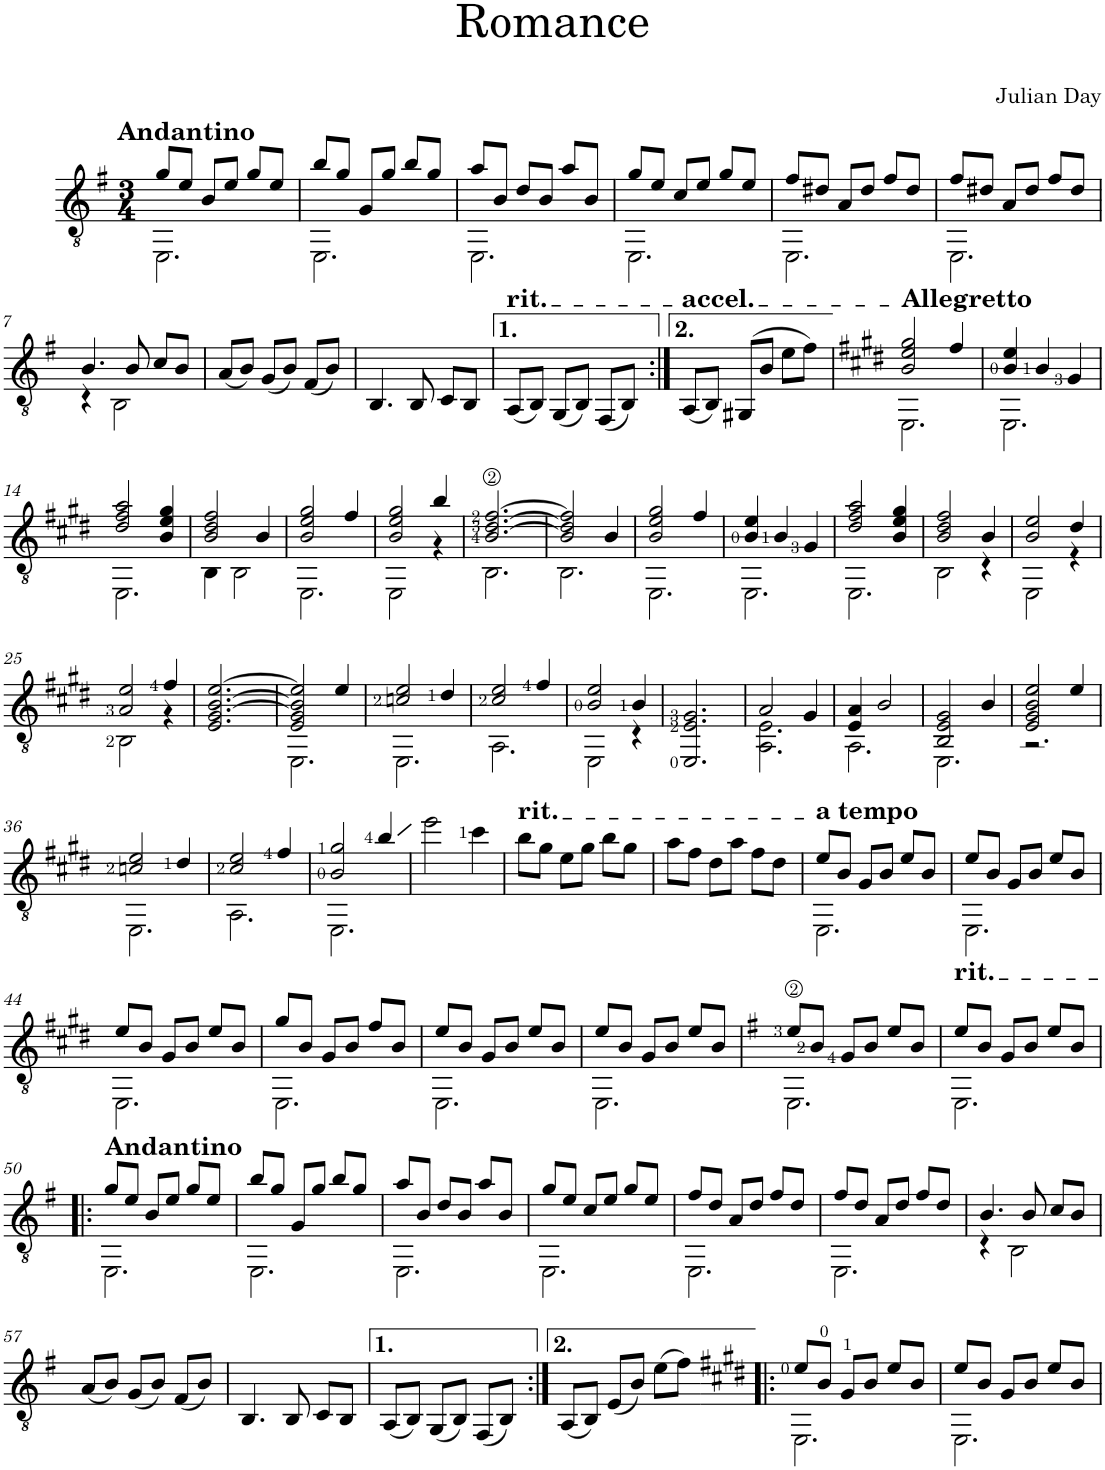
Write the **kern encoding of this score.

**kern
*part1
*staff1
*I"Classical Guitar
*I'Guit.
*clefGv2
*k[f#]
*M3/4
=1
*^
!LO:TX:a:B:t=Andantino	!
8g/L	2.EE\
8e/J	.
8B/L	.
8e/J	.
8g/L	.
8e/J	.
=2	=2
8b/L	2.EE\
8g/J	.
8G/L	.
8g/J	.
8b/L	.
8g/J	.
=3	=3
8a/L	2.EE\
8B/J	.
8d/L	.
8B/J	.
8a/L	.
8B/J	.
=4	=4
8g/L	2.EE\
8e/J	.
8c/L	.
8e/J	.
8g/L	.
8e/J	.
=5	=5
8f#/L	2.EE\
8d#X/J	.
8A/L	.
8d#/J	.
8f#/L	.
8d#/J	.
=6	=6
8f#/L	2.EE\
8d#X/J	.
8A/L	.
8d#/J	.
8f#/L	.
8d#/J	.
!!LO:LB:g=z	!!
=7	=7
4.B/	4r
.	2BB\
8B/	.
8c/L	.
8B/J	.
*v	*v
=8
(8A/L
8B/J)
(8G/L
8B/J)
(8F#/L
8B/J)
=9
4.BB/
8BB/
8C/L
8BB/J
=10
!LO:TX:a:t=rit.
(8AA/L
8BB/J)
(8GG/L
8BB/J)
(8FF#/L
8BB/J)
=11:|!
!LO:TX:a:t=accel.
(8AA/L
8BB/J)
(8GG#X/L
8B/J
8e\L
8f#\J)
=12
*k[f#c#g#d#]
*^
!LO:TX:a:B:t=Allegretto	!
2B/ 2e/ 2g#/	2.EE\
4f#/	.
=13	=13
4B/ 4e/	2.EE\
4B/	.
4G#/	.
!!LO:LB:g=z	!!
=14	=14
2d#/ 2f#/ 2a/	2.EE\
4B/ 4e/ 4g#/	.
=15	=15
2B/ 2d#/ 2f#/	4BB\
.	2BB\
4B/	.
=16	=16
2B/ 2e/ 2g#/	2.EE\
4f#/	.
=17	=17
2B/ 2e/ 2g#/	2EE\
4b/	4r
=18	=18
[2.B/ [2.d#/ [2.f#/	2.BB\
=19	=19
2B/] 2d#/] 2f#/]	2.BB\
4B/	.
=20	=20
2B/ 2e/ 2g#/	2.EE\
4f#/	.
=21	=21
4B/ 4e/	2.EE\
4B/	.
4G#/	.
=22	=22
2d#/ 2f#/ 2a/	2.EE\
4B/ 4e/ 4g#/	.
=23	=23
2B/ 2d#/ 2f#/	2BB\
4B/	4r
=24	=24
2B/ 2e/	2EE\
4d#/	4r
!!LO:LB:g=z	!!
=25	=25
2A/ 2e/	2BB\
4f#/	4r
*v	*v
=26
2.E/ [2.G#/ [2.B/ [2.e/
=27
*^
2E/ 2G#/] 2B/] 2e/]	2.EE\
4e/	.
=28	=28
2cn/ 2e/	2.EE\
4d#/	.
=29	=29
2c#/ 2e/	2.AA\
4f#/	.
=30	=30
2B/ 2e/	2EE\
4B/	4r
*v	*v
=31
2.EE/ 2.E/ 2.G#/
=32
*^
2A/	2.AA\ 2.E\
4G#/	.
=33	=33
4E/ 4A/	2.AA\
2B/	.
=34	=34
2BB/ 2E/ 2G#/	2.EE\
4B/	.
=35	=35
2E/ 2G#/ 2B/ 2e/	2.r
4e/	.
!!LO:LB:g=z	!!
=36	=36
2cn/ 2e/	2.EE\
4d#/	.
=37	=37
2c#/ 2e/	2.AA\
4f#/	.
=38	=38
2B/ 2g#/	2.EE\
4b/	.
*v	*v
=39
2ee\
4cc#\
=40
!LO:TX:a:t=rit.
8b\L
8g#\J
8e\L
8g#\J
8b\L
8g#\J
=41
8a\L
8f#\J
8d#\L
8a\J
8f#\L
8d#\J
=42
*^
!LO:TX:a:B:t=a tempo	!
8e/L	2.EE\
8B/J	.
8G#/L	.
8B/J	.
8e/L	.
8B/J	.
=43	=43
8e/L	2.EE\
8B/J	.
8G#/L	.
8B/J	.
8e/L	.
8B/J	.
!!LO:LB:g=z	!!
=44	=44
8e/L	2.EE\
8B/J	.
8G#/L	.
8B/J	.
8e/L	.
8B/J	.
=45	=45
8g#/L	2.EE\
8B/J	.
8G#/L	.
8B/J	.
8f#/L	.
8B/J	.
=46	=46
8e/L	2.EE\
8B/J	.
8G#/L	.
8B/J	.
8e/L	.
8B/J	.
=47	=47
8e/L	2.EE\
8B/J	.
8G#/L	.
8B/J	.
8e/L	.
8B/J	.
=48	=48
*k[f#]	*
8e/L	2.EE\
8B/J	.
8G/L	.
8B/J	.
8e/L	.
8B/J	.
=49	=49
!LO:TX:a:t=rit.	!
8e/L	2.EE\
8B/J	.
8G/L	.
8B/J	.
8e/L	.
8B/J	.
!!LO:LB:g=z	!!
=50!|:	=50!|:
*k[f#]	*
!LO:TX:a:B:t=Andantino	!
8g/L	2.EE\
8e/J	.
8B/L	.
8e/J	.
8g/L	.
8e/J	.
=51	=51
8b/L	2.EE\
8g/J	.
8G/L	.
8g/J	.
8b/L	.
8g/J	.
=52	=52
8a/L	2.EE\
8B/J	.
8d/L	.
8B/J	.
8a/L	.
8B/J	.
=53	=53
8g/L	2.EE\
8e/J	.
8c/L	.
8e/J	.
8g/L	.
8e/J	.
=54	=54
8f#/L	2.EE\
8d/J	.
8A/L	.
8d/J	.
8f#/L	.
8d/J	.
=55	=55
8f#/L	2.EE\
8d/J	.
8A/L	.
8d/J	.
8f#/L	.
8d/J	.
=56	=56
4.B/	4r
.	2BB\
8B/	.
8c/L	.
8B/J	.
*v	*v
!!LO:LB:g=z
=57
(8A/L
8B/J)
(8G/L
8B/J)
(8F#/L
8B/J)
=58
4.BB/
8BB/
8C/L
8BB/J
=59
(8AA/L
8BB/J)
(8GG/L
8BB/J)
(8FF#/L
8BB/J)
=60:|!
(8AA/L
8BB/J)
(8E/L
8B/J)
(8e\L
8f#\J)
=61!|:
*k[f#c#g#d#]
*^
8e/L	2.EE\
8B/J	.
8G#/L	.
8B/J	.
8e/L	.
8B/J	.
=62	=62
8e/L	2.EE\
8B/J	.
8G#/L	.
8B/J	.
8e/L	.
8B/J	.
*v	*v
=
*-
